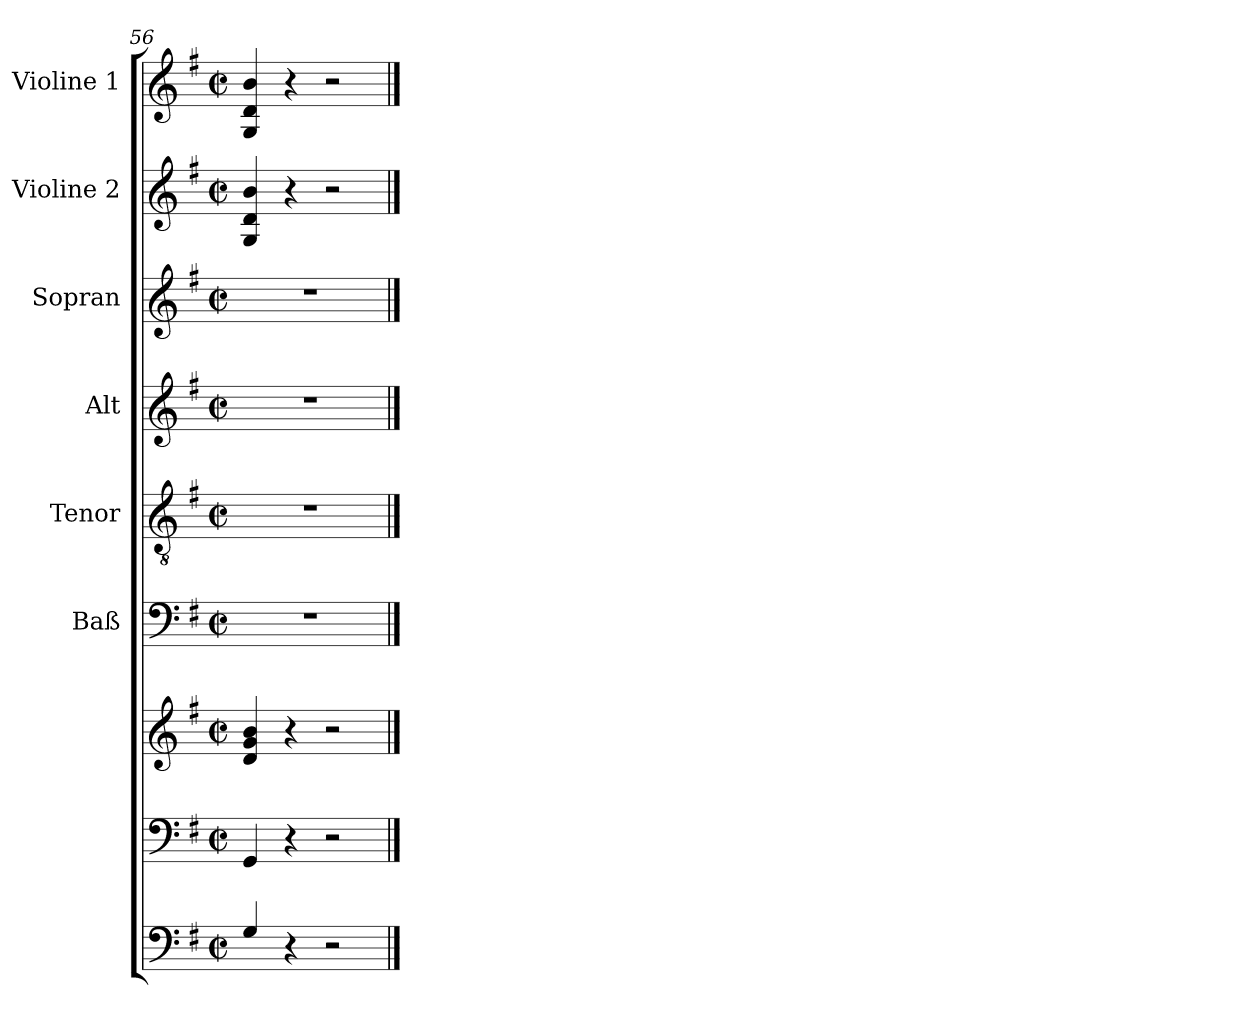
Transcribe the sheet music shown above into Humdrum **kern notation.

**kern	**kern	**kern	**kern	**kern	**kern	**kern	**kern	**kern
*part8	*part7	*part7	*part6	*part5	*part4	*part3	*part2	*part1
*staff9	*staff8	*staff7	*staff6	*staff5	*staff4	*staff3	*staff2	*staff1
*	*	*	*I"Baß	*I"Tenor	*I"Alt	*I"Sopran	*I"Violine 2	*I"Violine 1
*	*	*	*I'Baß	*I'Ten	*I'Alt	*I'Sop	*I'Vln. 2	*I'Vln. 1
*clefF4	*clefF4	*clefG2	*clefF4	*clefGv2	*clefG2	*clefG2	*clefG2	*clefG2
*ITrd7c12	*	*	*	*	*	*	*	*
*k[f#]	*k[f#]	*k[f#]	*k[f#]	*k[f#]	*k[f#]	*k[f#]	*k[f#]	*k[f#]
*G:	*G:	*G:	*G:	*G:	*G:	*G:	*G:	*G:
*M2/2	*M2/2	*M2/2	*M2/2	*M2/2	*M2/2	*M2/2	*M2/2	*M2/2
*met(c|)	*met(c|)	*met(c|)	*met(c|)	*met(c|)	*met(c|)	*met(c|)	*met(c|)	*met(c|)
=56	=56	=56	=56	=56	=56	=56	=56	=56
4GG/	4GG/	4d/ 4g/ 4b/	1r	1r	1r	1r	4G/ 4d/ 4b/	4G/ 4d/ 4b/
4r	4r	4r	.	.	.	.	4r	4r
2r	2r	2r	.	.	.	.	2r	2r
==	==	==	==	==	==	==	==	==
*-	*-	*-	*-	*-	*-	*-	*-	*-
